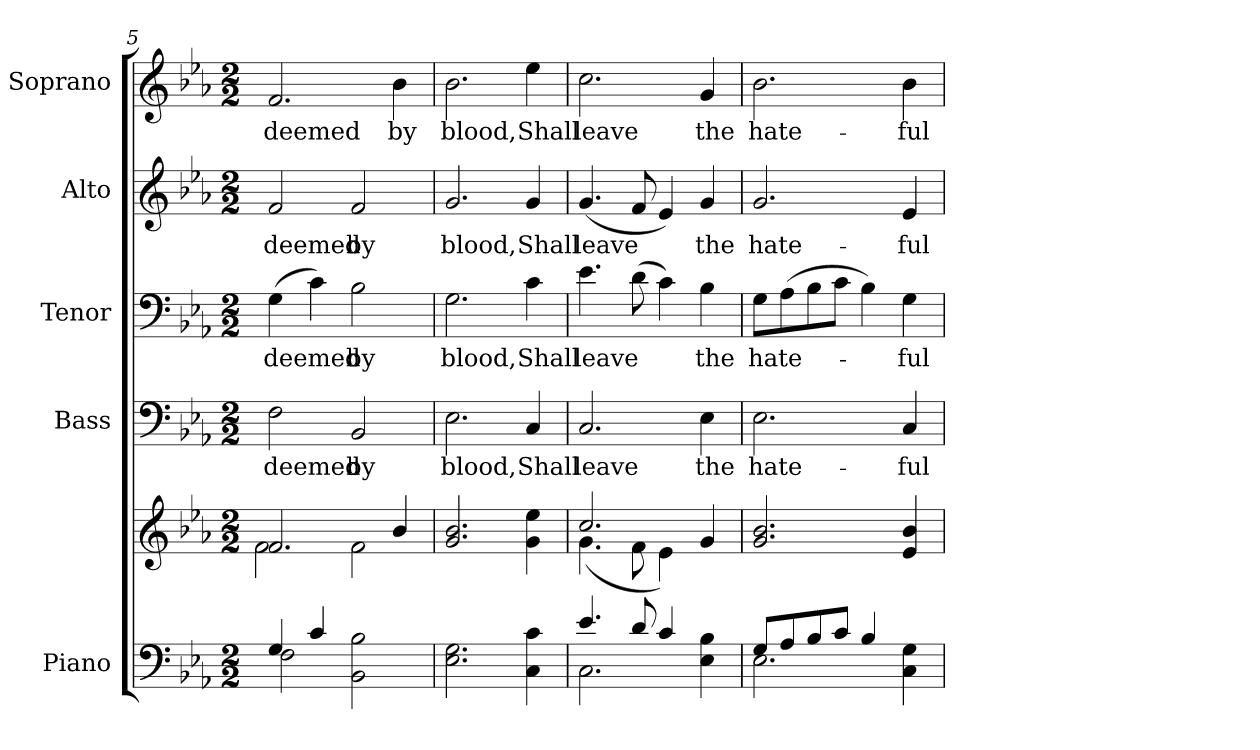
**kern	**kern	**kern	**text	**kern	**text	**kern	**text	**kern	**text
*part5	*part5	*part4	*part4	*part3	*part3	*part2	*part2	*part1	*part1
*staff6	*staff5	*staff4	*staff4	*staff3	*staff3	*staff2	*staff2	*staff1	*staff1
*I"Piano	*	*I"Bass	*	*I"Tenor	*	*I"Alto	*	*I"Soprano	*
*I'Pno.	*	*I'B.	*	*I'T.	*	*I'A.	*	*I'S.	*
!!LO:PB:g=z
*clefF4	*clefG2	*clefF4	*	*clefF4	*	*clefG2	*	*clefG2	*
*k[b-e-a-]	*k[b-e-a-]	*k[b-e-a-]	*	*k[b-e-a-]	*	*k[b-e-a-]	*	*k[b-e-a-]	*
*E-:	*E-:	*E-:	*	*E-:	*	*E-:	*	*E-:	*
*M2/2	*M2/2	*M2/2	*	*M2/2	*	*M2/2	*	*M2/2	*
=5	=5	=5	=5	=5	=5	=5	=5	=5	=5
*^	*^	*	*	*	*	*	*	*	*
!	!	!	!	!	!LO:LY:b:color=#000000	!	!	!	!	!	!
!	!	!	!	!	!	!	!LO:LY:b:color=#000000	!	!	!	!
!	!	!	!	!	!	!	!	!	!LO:LY:b:color=#000000	!	!
!	!	!	!	!	!	!	!	!	!	!	!LO:LY:b:color=#000000
4Gi/	2Fi\	2.fi/	2fi\	2Fi\	deemed	(4Gi\	deemed	2fi/	deemed	2.fi/	deemed
4ci/	.	.	.	.	.	4ci\)	.	.	.	.	.
!	!	!	!	!	!LO:LY:b:color=#000000	!	!	!	!	!	!
!	!	!	!	!	!	!	!LO:LY:b:color=#000000	!	!	!	!
!	!	!	!	!	!	!	!	!	!LO:LY:b:color=#000000	!	!
2BB-i\ 2B-i	2ryy	.	2fi\	2BB-i/	by	2B-i\	by	2fi/	by	.	.
!	!	!	!	!	!	!	!	!	!	!	!LO:LY:b:color=#000000
.	.	4b-i/	.	.	.	.	.	.	.	4b-i\	by
*v	*v	*	*	*	*	*	*	*	*	*	*
*	*v	*v	*	*	*	*	*	*	*	*
=6	=6	=6	=6	=6	=6	=6	=6	=6	=6
!	!	!	!LO:LY:b:color=#000000	!	!	!	!	!	!
!	!	!	!	!	!LO:LY:b:color=#000000	!	!	!	!
!	!	!	!	!	!	!	!LO:LY:b:color=#000000	!	!
!	!	!	!	!	!	!	!	!	!LO:LY:b:color=#000000
2.E-i\ 2.Gi	2.gi/ 2.b-i	2.E-i\	blood,	2.Gi\	blood,	2.gi/	blood,	2.b-i\	blood,
!	!	!	!LO:LY:b:color=#000000	!	!	!	!	!	!
!	!	!	!	!	!LO:LY:b:color=#000000	!	!	!	!
!	!	!	!	!	!	!	!LO:LY:b:color=#000000	!	!
!	!	!	!	!	!	!	!	!	!LO:LY:b:color=#000000
4Ci\ 4ci	4gi\ 4ee-i	4Ci/	Shall	4ci\	Shall	4gi/	Shall	4ee-i\	Shall
=7	=7	=7	=7	=7	=7	=7	=7	=7	=7
*^	*^	*	*	*	*	*	*	*	*
!	!	!	!	!	!LO:LY:b:color=#000000	!	!	!	!	!	!
!	!	!	!	!	!	!	!LO:LY:b:color=#000000	!	!	!	!
!	!	!	!	!	!	!	!	!	!LO:LY:b:color=#000000	!	!
!	!	!	!	!	!	!	!	!	!	!	!LO:LY:b:color=#000000
4.e-i/	2.Ci\	2.cci/	(4.gi\	2.Ci/	leave	4.e-i\	leave	(4.gi/	leave	2.cci\	leave
8di/	.	.	8fi\	.	.	(8di\	.	8fi/	.	.	.
4ci/	.	.	4e-i\)	.	.	4ci\)	.	4e-i/)	.	.	.
!	!	!	!	!	!LO:LY:b:color=#000000	!	!	!	!	!	!
!	!	!	!	!	!	!	!LO:LY:b:color=#000000	!	!	!	!
!	!	!	!	!	!	!	!	!	!LO:LY:b:color=#000000	!	!
!	!	!	!	!	!	!	!	!	!	!	!LO:LY:b:color=#000000
4E-i\ 4B-i	4ryy	4gi/	4ryy	4E-i\	the	4B-i\	the	4gi/	the	4gi/	the
*	*	*v	*v	*	*	*	*	*	*	*	*
=8	=8	=8	=8	=8	=8	=8	=8	=8	=8	=8
*	*	*^	*	*	*	*	*	*	*	*
!	!	!	!	!	!LO:LY:b:color=#000000	!	!	!	!	!	!
*	*	*v	*v	*	*	*	*	*	*	*	*
*	*	*^	*	*	*	*	*	*	*	*
!	!	!	!	!	!	!	!LO:LY:b:color=#000000	!	!	!	!
*	*	*v	*v	*	*	*	*	*	*	*	*
*	*	*^	*	*	*	*	*	*	*	*
!	!	!	!	!	!	!	!	!	!LO:LY:b:color=#000000	!	!
*	*	*v	*v	*	*	*	*	*	*	*	*
*	*	*^	*	*	*	*	*	*	*	*
!	!	!	!	!	!	!	!	!	!	!	!LO:LY:b:color=#000000
*	*	*v	*v	*	*	*	*	*	*	*	*
8Gi/L	2.E-i\	2.gi/ 2.b-i	2.E-i\	hate-	8Gi\L	hate-	2.gi/	hate-	2.b-i\	hate-
8A-i/	.	.	.	.	(8A-i\	.	.	.	.	.
8B-i/	.	.	.	.	8B-i\	.	.	.	.	.
8ci/J	.	.	.	.	8ci\J	.	.	.	.	.
4B-i/	.	.	.	.	4B-i\)	.	.	.	.	.
!	!	!	!	!LO:LY:b:color=#000000	!	!	!	!	!	!
!	!	!	!	!	!	!LO:LY:b:color=#000000	!	!	!	!
!	!	!	!	!	!	!	!	!LO:LY:b:color=#000000	!	!
!	!	!	!	!	!	!	!	!	!	!LO:LY:b:color=#000000
4Ci\ 4Gi	4ryy	4e-i/ 4b-i	4Ci/	-ful	4Gi\	-ful	4e-i/	-ful	4b-i\	-ful
*v	*v	*	*	*	*	*	*	*	*	*
=	=	=	=	=	=	=	=	=	=
*-	*-	*-	*-	*-	*-	*-	*-	*-	*-
